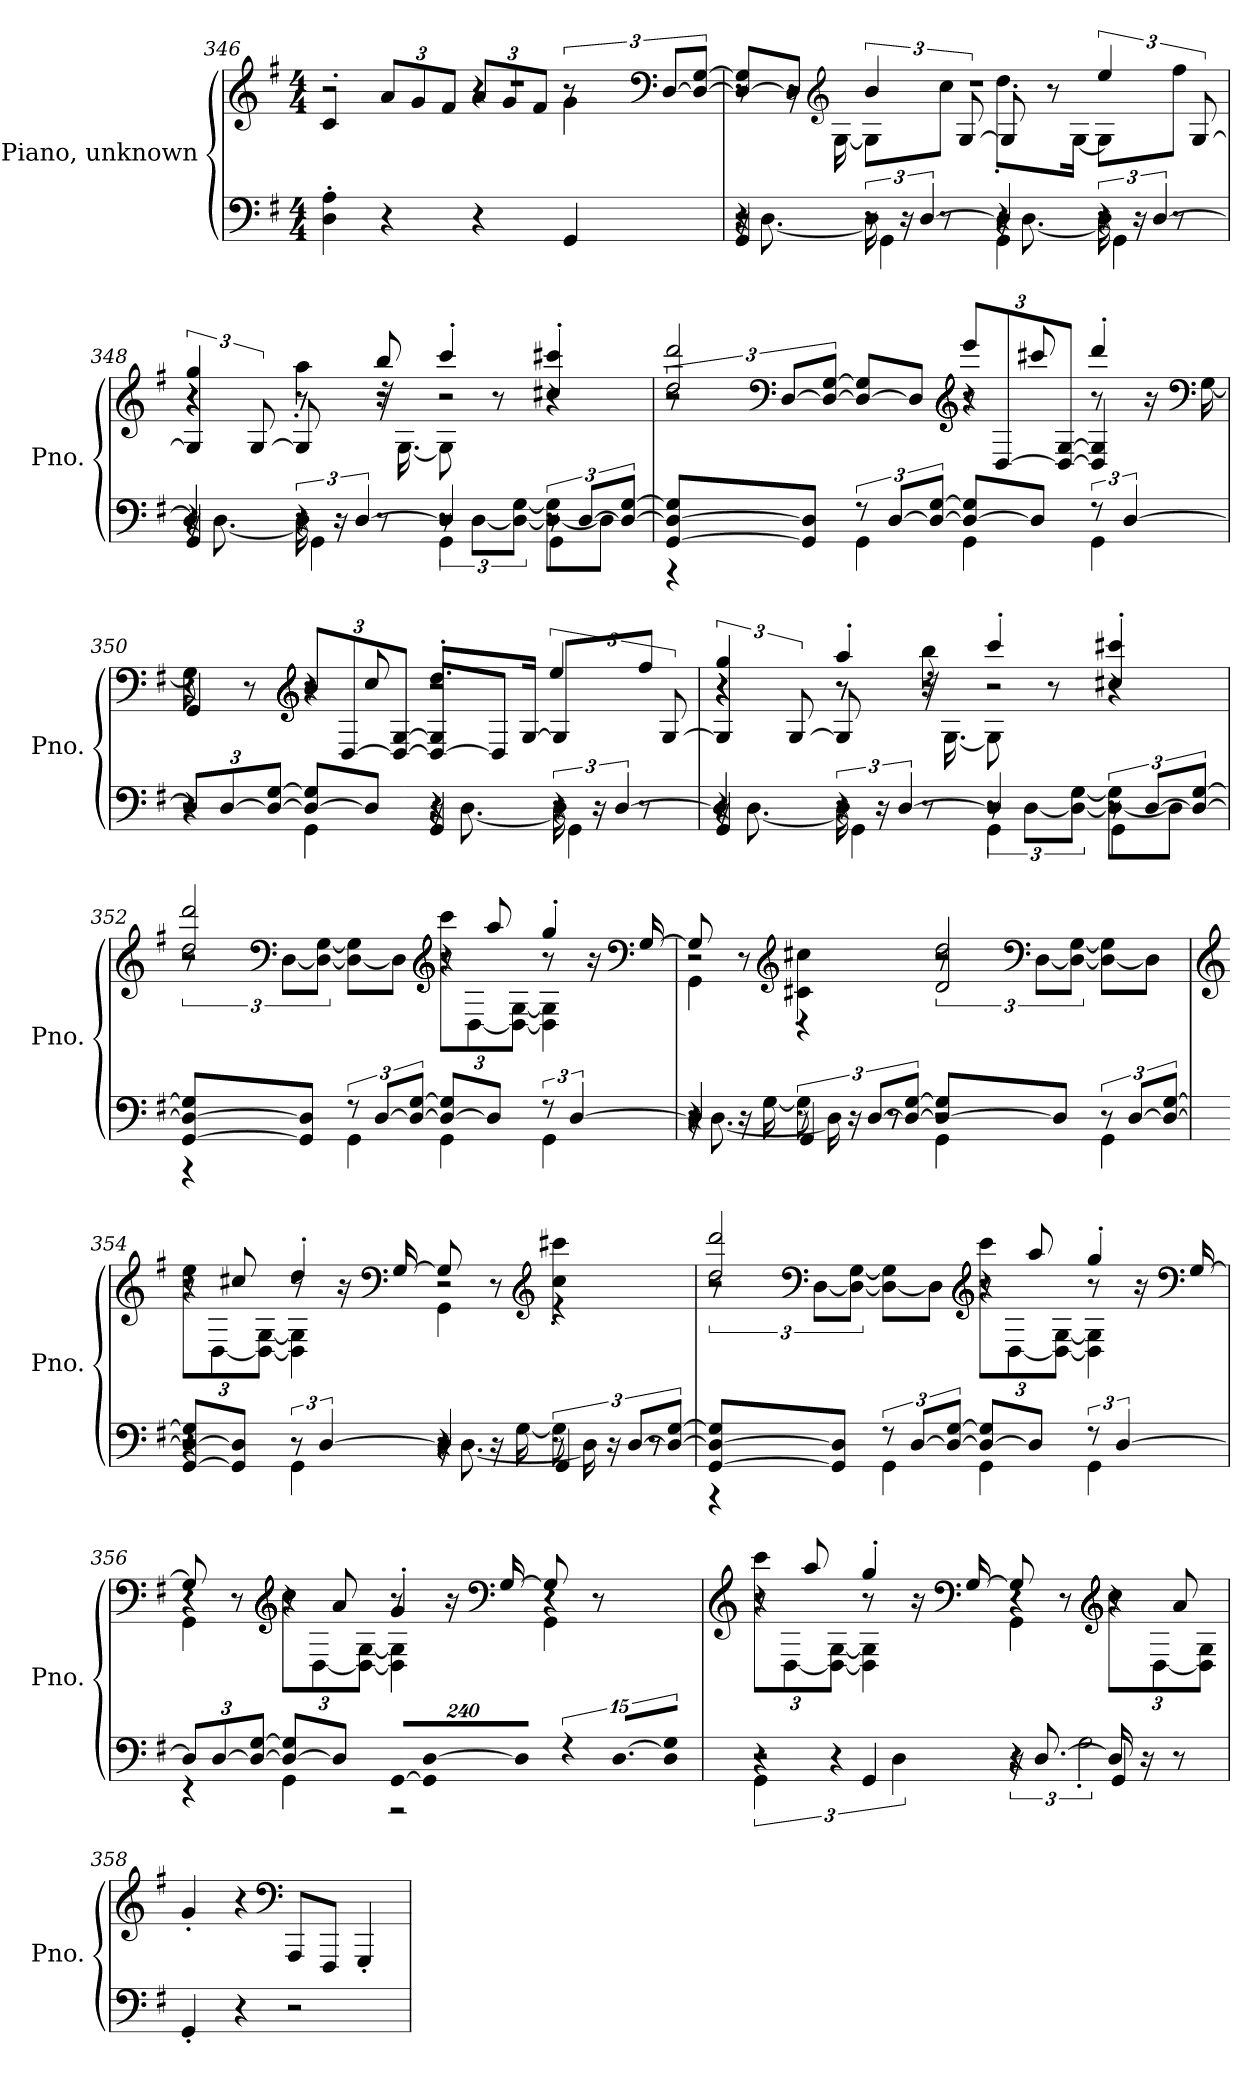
**kern	**kern
*part1	*part1
*staff2	*staff1
*I"Piano, unknown	*
*I'Pno.	*
!!LO:LB:g=z
*clefF4	*clefG2
*k[f#]	*k[f#]
*M4/4	*M4/4
=346	=346
*	*^
*	*	*^
4D\' 4A\'	1r	2r	4c'/
*	*	*	*Xbrackettup
4r	.	.	12a/L
.	.	.	12g/
.	.	.	12f#/J
4r	.	4r	12a/L
.	.	.	12g/
.	.	.	12f#/J
*	*	*	*brackettup
4GG/	.	4g\	12r
*	*clefF4	*	*
.	.	.	[12D/L
.	.	.	12D/_ [12G/J
=347	=347	=347	=347
*^	*	*	*
*	*^	*	*	*
*	*	*^	*	*	*
4GG/	16r	2r	4r	1r	8r	8D/_ 8G/]L
.	[8.D\	.	.	.	.	.
.	.	.	.	.	16r	8D/J]
*	*	*	*	*clefG2	*	*
.	.	.	.	.	[16G\	.
12r	16D\]	.	4GG\	.	8G\L]	6b/
.	16r	.	.	.	.	.
[6D/	.	.	.	.	.	.
.	8r	.	.	.	8cc\J	.
.	.	.	.	.	.	[12G/
4D/]	16r	4r	4GG\	.	8.dd'\L	8G/]
.	[8.D\	.	.	.	.	.
.	.	.	.	.	.	8r
.	.	.	.	.	[16G\Jk	.
4r	16D\]	12r	4GG\	.	8G\L]	6ee/
.	16r	.	.	.	.	.
.	.	[6D/	.	.	.	.
.	8r	.	.	.	8ff#\J	.
.	.	.	.	.	.	[12G/
!!LO:LB:g=z
=348	=348	=348	=348	=348	=348	=348
*	*	*	*	*	*	*^
4GG/	16r	4D/]	4r	4r	4r	6G/] 6gg/	4r
.	[8.D\	.	.	.	.	.	.
.	.	.	.	.	.	[12G/	.
12r	16D\]	4r	4GG\	8r	4aa'\	8G/]	8r
.	16r	.	.	.	.	.	.
[6D/	.	.	.	.	.	.	.
.	8r	.	.	8bb/	.	8r	32r
.	.	.	.	.	.	.	[16.G\
4D/]	12r	2r	4GG\	2r	2r	4ccc'/	8G\]
.	[12D\L	.	.	.	.	.	.
.	.	.	.	.	.	.	8r
.	12D\_ [12G\J	.	.	.	.	.	.
12r	8D\_ 8G\]L	.	4GG\	.	.	4cc#X/' 4ccc#X/'	4r
[12D/L	.	.	.	.	.	.	.
.	8D\J]	.	.	.	.	.	.
12D/_ [12G/J	.	.	.	.	.	.	.
*	*v	*v	*v	*	*	*	*
*	*	*	*	*v	*v
=349	=349	=349	=349	=349
[8GG/ 8D/_ 8G/]L	4r	2dd/ 2ddd/	2r	12r
*	*	*clefF4	*	*
.	.	.	.	[12D/L
8GG/] 8D/]J	.	.	.	.
.	.	.	.	12D/_ [12G/J
12r	4GG\	.	.	8D/_ 8G/]L
[12D/L	.	.	.	.
.	.	.	.	8D/J]
12D/_ [12G/J	.	.	.	.
*	*	*clefG2	*	*
*	*	*	*	*Xbrackettup
8D/_ 8G/]L	4GG\	8r	4r	12eee/L
.	.	.	.	[12D/
8D/J]	.	8ccc#X/	.	.
.	.	.	.	12D/_ [12G/J
12r	4GG\	4ddd'/	8r	4D/] 4G/]
[6D/	.	.	.	.
.	.	.	16r	.
*	*	*clefF4	*	*
.	.	.	[16G\	.
*v	*v	*	*	*
!!LO:LB:g=z	!!	!!
=350	=350	=350	=350
*Xbrackettup	*	*	*
*^	*	*	*
*	*^	*	*	*
*	*	*^	*	*	*
12D/L]	4r	2r	2r	4r	8G\]	4GG/
[12D/	.	.	.	.	.	.
.	.	.	.	.	8r	.
12D/_ [12G/J	.	.	.	.	.	.
*	*	*	*	*clefG2	*	*
8D/_ 8G/]L	4GG\	.	.	8r	4r	12b/L
.	.	.	.	.	.	[12D/
8D/J]	.	.	.	8cc/	.	.
.	.	.	.	.	.	12D/_ [12G/J
4GG/	16r	4r	4r	8.dd'/L	2r	8D/_ 8G/]L
.	[8.D\	.	.	.	.	.
.	.	.	.	.	.	8D/J]
.	.	.	.	[16G/Jk	.	.
*	*	*brackettup	*	*	*	*brackettup
4r	16D\]	12r	4GG\	8G/L]	.	6ee/
.	16r	.	.	.	.	.
.	.	[6D/	.	.	.	.
.	8r	.	.	8ff#/J	.	.
.	.	.	.	.	.	[12G/
=351	=351	=351	=351	=351	=351	=351
*	*	*	*	*	*	*^
4GG/	16r	4D/]	4r	4r	4r	6G/] 6gg/	4r
.	[8.D\	.	.	.	.	.	.
.	.	.	.	.	.	[12G/	.
12r	16D\]	4r	4GG\	4aa'/	8r	8G/]	8r
.	16r	.	.	.	.	.	.
[6D/	.	.	.	.	.	.	.
.	8r	.	.	.	8bb\	8r	32r
.	.	.	.	.	.	.	[16.G\
4D/]	12r	2r	4GG\	2r	2r	4ccc'/	8G\]
.	[12D\L	.	.	.	.	.	.
.	.	.	.	.	.	.	8r
.	12D\_ [12G\J	.	.	.	.	.	.
12r	8D\_ 8G\]L	.	4GG\	.	.	4cc#X/' 4ccc#X/'	4r
[12D/L	.	.	.	.	.	.	.
.	8D\J]	.	.	.	.	.	.
12D/_ [12G/J	.	.	.	.	.	.	.
*	*v	*v	*v	*	*	*	*
*	*	*	*	*v	*v
!!LO:LB:g=z
=352	=352	=352	=352	=352
[8GG/ 8D/_ 8G/]L	4r	2dd/ 2ddd/	12r	2r
*	*	*clefF4	*	*
.	.	.	[12D\L	.
8GG/] 8D/]J	.	.	.	.
.	.	.	12D\_ [12G\J	.
12r	4GG\	.	8D\_ 8G\]L	.
[12D/L	.	.	.	.
.	.	.	8D\J]	.
12D/_ [12G/J	.	.	.	.
*	*	*clefG2	*	*
*	*	*	*Xbrackettup	*
8D/_ 8G/]L	4GG\	8r	12ccc\L	4r
.	.	.	[12D\	.
8D/J]	.	8aa/	.	.
.	.	.	12D\_ [12G\J	.
12r	4GG\	4gg'/	4D\] 4G\]	8r
[6D/	.	.	.	.
.	.	.	.	16r
*	*	*clefF4	*	*
.	.	.	.	[16G/
=353	=353	=353	=353	=353
*^	*^	*	*	*
4D/]	8r	4r	16r	2r	4GG\	8G/]
.	.	.	[8.D\	.	.	.
.	16r	.	.	.	.	8r
.	[16G\	.	.	.	.	.
*	*	*	*	*clefG2	*	*
12r	8G\]	4GG/	16D\]	.	4c#X\' 4cc#X\'	4r
.	.	.	16r	.	.	.
[12D/L	.	.	.	.	.	.
.	8r	.	8r	.	.	.
12D/_ [12G/J	.	.	.	.	.	.
*	*	*	*	*	*brackettup	*
8D/_ 8G/]L	4GG\	2r	2r	2d/ 2dd/	12r	2r
*	*	*	*	*clefF4	*	*
.	.	.	.	.	[12D\L	.
8D/J]	.	.	.	.	.	.
.	.	.	.	.	12D\_ [12G\J	.
12r	4GG\	.	.	.	8D\_ 8G\]L	.
[12D/L	.	.	.	.	.	.
.	.	.	.	.	8D\J]	.
12D/_ [12G/J	.	.	.	.	.	.
!!LO:LB:g=z	!!	!!
=354	=354	=354	=354	=354	=354	=354
*	*	*	*	*clefG2	*	*
*	*	*	*	*	*Xbrackettup	*
[8GG/ 8D/_ 8G/]L	4r	2r	2r	8r	12ee\L	4r
.	.	.	.	.	[12D\	.
8GG/] 8D/]J	.	.	.	8cc#X/	.	.
.	.	.	.	.	12D\_ [12G\J	.
12r	4GG\	.	.	4dd'/	4D\] 4G\]	8r
[6D/	.	.	.	.	.	.
.	.	.	.	.	.	16r
*	*	*	*	*clefF4	*	*
.	.	.	.	.	.	[16G/
4D/]	8r	4r	16r	2r	4GG\	8G/]
.	.	.	[8.D\	.	.	.
.	16r	.	.	.	.	8r
.	[16G\	.	.	.	.	.
*	*	*	*	*clefG2	*	*
12r	8G\]	4GG/	16D\]	.	4cc#\' 4ccc#X\'	4r
.	.	.	16r	.	.	.
[12D/L	.	.	.	.	.	.
.	8r	.	8r	.	.	.
12D/_ [12G/J	.	.	.	.	.	.
*	*v	*v	*v	*	*	*
!!LO:PB:g=z	!!	!!
=355	=355	=355	=355	=355
*	*	*	*brackettup	*
[8GG/ 8D/_ 8G/]L	4r	2dd/ 2ddd/	12r	2r
*	*	*clefF4	*	*
.	.	.	[12D\L	.
8GG/] 8D/]J	.	.	.	.
.	.	.	12D\_ [12G\J	.
12r	4GG\	.	8D\_ 8G\]L	.
[12D/L	.	.	.	.
.	.	.	8D\J]	.
12D/_ [12G/J	.	.	.	.
*	*	*clefG2	*	*
*	*	*	*Xbrackettup	*
8D/_ 8G/]L	4GG\	8r	12ccc\L	4r
.	.	.	[12D\	.
8D/J]	.	8aa/	.	.
.	.	.	12D\_ [12G\J	.
12r	4GG\	4gg'/	4D\] 4G\]	8r
[6D/	.	.	.	.
.	.	.	.	16r
*	*	*clefF4	*	*
.	.	.	.	[16G/
=356	=356	=356	=356	=356
*Xbrackettup	*	*	*	*
12D/L]	4r	4r	4GG\	8G/]
[12D/	.	.	.	.
.	.	.	.	8r
12D/_ [12G/J	.	.	.	.
*	*	*clefG2	*	*
8D/_ 8G/]L	4GG\	8r	12cc\L	4r
.	.	.	[12D\	.
8D/J]	.	8a/	.	.
.	.	.	12D\_ [12G\J	.
*brackettup	*	*	*	*
!LO:N:vis=16	!	!	!	!
[1920%137GG/KL	2r	4g'/	4D\] 4G\]	8r
!LO:N:vis=8	!	!	!	!
960%137GG/] [960%137D/	.	.	.	.
.	.	.	.	16r
*	*	*clefF4	*	*
.	.	.	.	[16G/
!LO:N:vis=16	!	!	!	!
1920%137D/Jk]	.	.	.	.
.	.	4r	4GG\	8G/]
1920ryy	.	.	.	.
!LO:N:vis=32	!	!	!	!
640%23r	.	.	.	.
!LO:N:vis=16.	!	!	!	!
[960%103D/LL	.	.	.	.
.	.	.	.	8r
!LO:N:vis=16	!	!	!	!
1920%137D/] 1920%137G/JJ	.	.	.	.
.	1920ryy	1920ryy	1920ryy	1920ryy
*v	*v	*	*	*
!!LO:LB:g=z	!!	!!
=357	=357	=357	=357
*	*clefG2	*	*
*^	*	*	*
*	*^	*	*	*
2r	6GG\	4r	8r	12ccc\L	4r
.	.	.	.	[12D\	.
.	.	.	8aa/	.	.
.	6r	.	.	12D\_ [12G\J	.
.	.	4GG/	4gg'/	4D\] 4G\]	8r
.	6D\	.	.	.	.
.	.	.	.	.	16r
*	*	*	*clefF4	*	*
.	.	.	.	.	[16G/
16r	6r	4r	4r	4GG\	8G/]
[8.D/	.	.	.	.	.
.	.	.	.	.	8r
.	3G'\	.	.	.	.
*	*	*	*clefG2	*	*
16D/]	.	4GG/	8r	12cc\L	4r
16r	.	.	.	.	.
.	.	.	.	[12D\	.
8r	.	.	8a/	.	.
.	.	.	.	12D\] 12G\J	.
*v	*v	*v	*	*	*
*	*v	*v	*v
=358	=358
4GG'/	4g'/
4r	4r
*	*clefF4
2r	8AAA/L
.	8FFF#/J
.	4GGG'/
=	=
*-	*-
